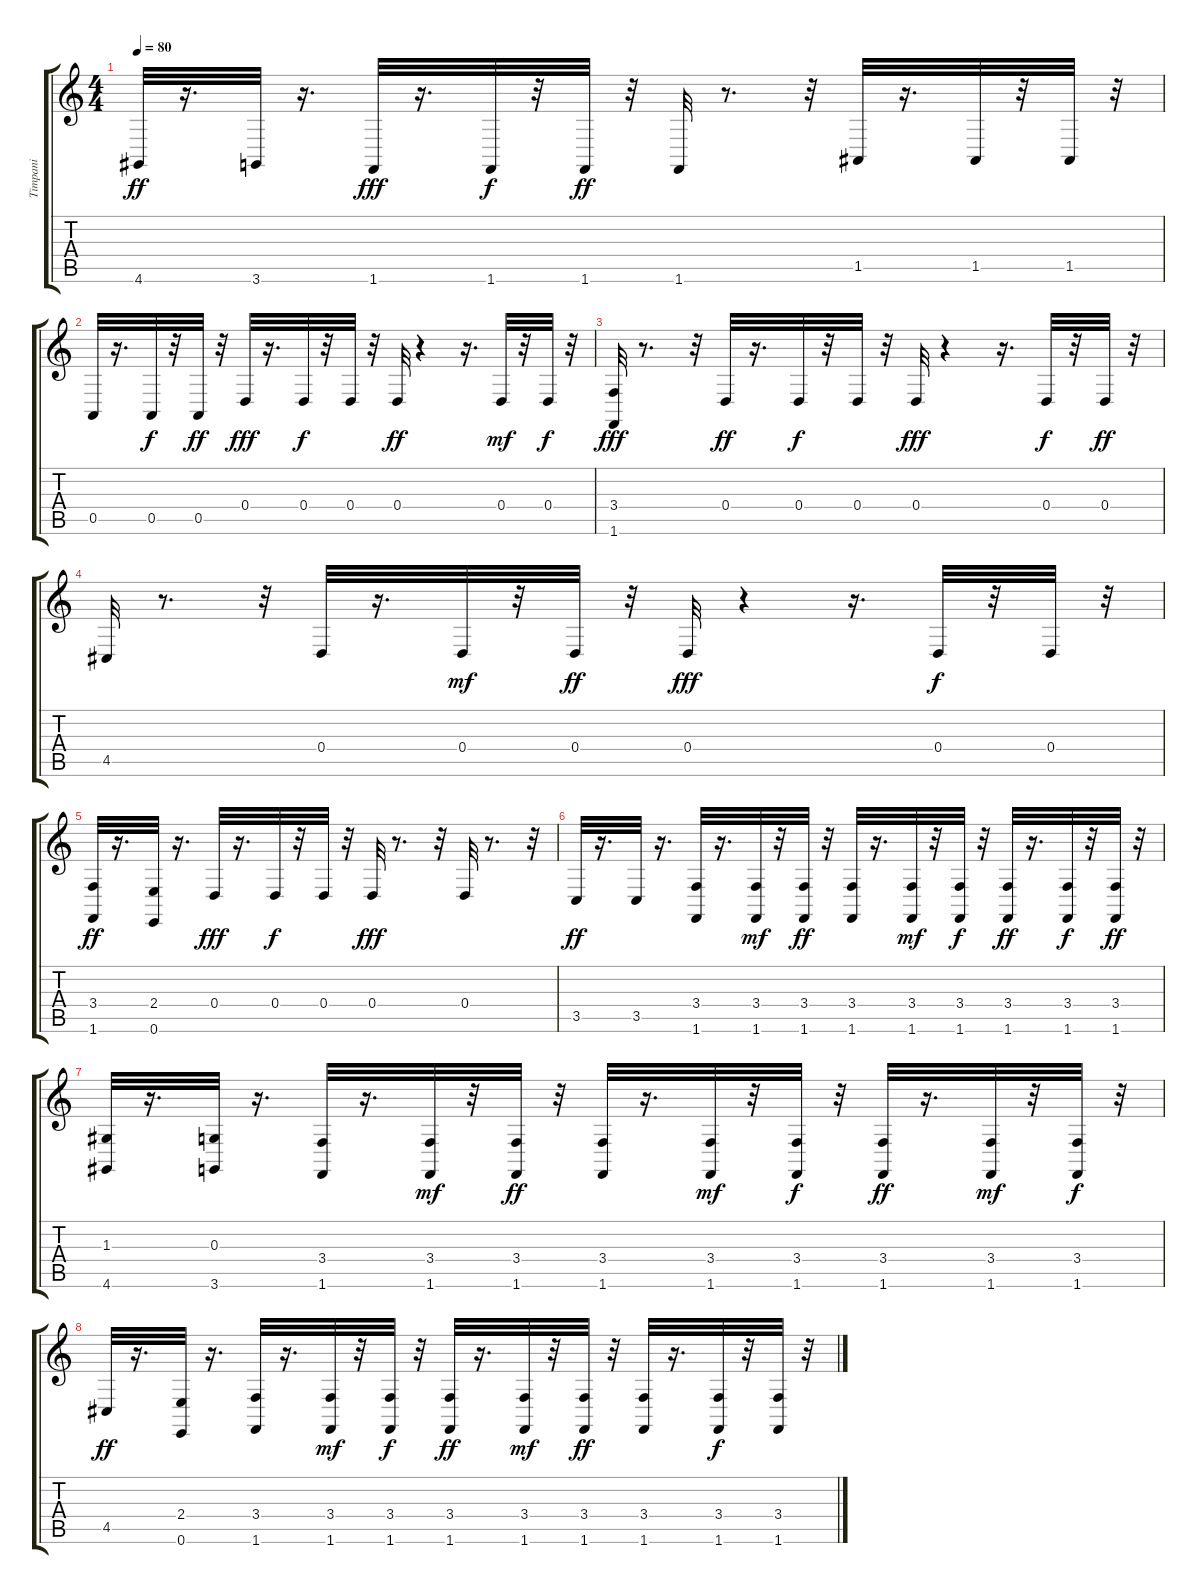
\track ("Timpani" "Timpani") {instrument timpani}
\staff {score tabs}
\tuning (E4 B3 G3 D3 A2 E2) {hide}
\ts (4 4)
\tempo 80
\clef g2
\ks c
4.6.32{dy ff} r.16{d} 3.6.32 r.16{d} 1.6.32{dy fff} r.16{d} 1.6.32{dy f} r.32 1.6.32{dy ff} r.32 1.6.32 r.8{d} r.32 1.5.32 r.16{d} 1.5.32 r.32 1.5.32 r.32 |
0.5.32 r.16{d} 0.5.32{dy f} r.32 0.5.32{dy ff} r.32 0.4.32{dy fff} r.16{d} 0.4.32{dy f} r.32 0.4.32 r.32 0.4.32{dy ff} r.4 r.16{d} 0.4.32{dy mf} r.32 0.4.32{dy f} r.32 |
(3.4 1.6).32{dy fff} r.8{d} r.32 0.4.32{dy ff} r.16{d} 0.4.32{dy f} r.32 0.4.32 r.32 0.4.32{dy fff} r.4 r.16{d} 0.4.32{dy f} r.32 0.4.32{dy ff} r.32 |
4.5.32 r.8{d} r.32 0.4.32 r.16{d} 0.4.32{dy mf} r.32 0.4.32{dy ff} r.32 0.4.32{dy fff} r.4 r.16{d} 0.4.32{dy f} r.32 0.4.32 r.32 |
(3.4 1.6).32{dy ff} r.16{d} (2.4 0.6).32 r.16{d} 0.4.32{dy fff} r.16{d} 0.4.32{dy f} r.32 0.4.32 r.32 0.4.32{dy fff} r.8{d} r.32 0.4.32 r.8{d} r.32 |
3.5.32{dy ff} r.16{d} 3.5.32 r.16{d} (3.4 1.6).32 r.16{d} (3.4 1.6).32{dy mf} r.32 (3.4 1.6).32{dy ff} r.32 (3.4 1.6).32 r.16{d} (3.4 1.6).32{dy mf} r.32 (3.4 1.6).32{dy f} r.32 (3.4 1.6).32{dy ff} r.16{d} (3.4 1.6).32{dy f} r.32 (3.4 1.6).32{dy ff} r.32 |
(1.3 4.6).32 r.16{d} (0.3 3.6).32 r.16{d} (3.4 1.6).32 r.16{d} (3.4 1.6).32{dy mf} r.32 (3.4 1.6).32{dy ff} r.32 (3.4 1.6).32 r.16{d} (3.4 1.6).32{dy mf} r.32 (3.4 1.6).32{dy f} r.32 (3.4 1.6).32{dy ff} r.16{d} (3.4 1.6).32{dy mf} r.32 (3.4 1.6).32{dy f} r.32 |
4.5.32{dy ff} r.16{d} (2.4 0.6).32 r.16{d} (3.4 1.6).32 r.16{d} (3.4 1.6).32{dy mf} r.32 (3.4 1.6).32{dy f} r.32 (3.4 1.6).32{dy ff} r.16{d} (3.4 1.6).32{dy mf} r.32 (3.4 1.6).32{dy ff} r.32 (3.4 1.6).32 r.16{d} (3.4 1.6).32{dy f} r.32 (3.4 1.6).32 r.32
